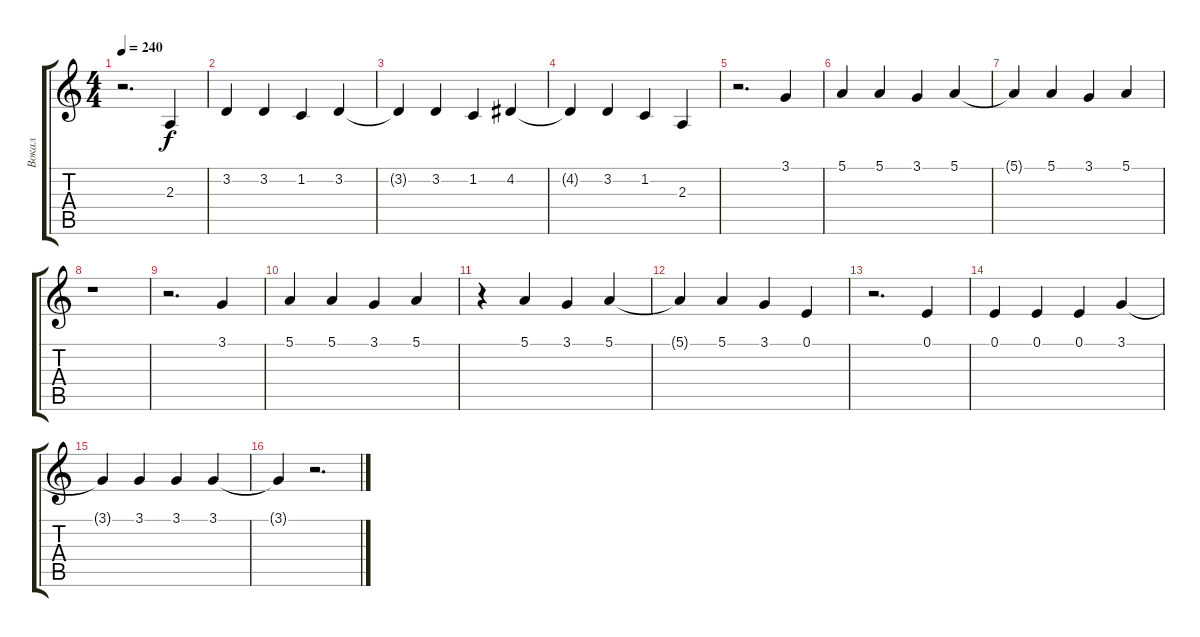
\track ("Вокал" "Вокал") {instrument lead1square}
\staff {score tabs}
\tuning (E4 B3 G3 D3 A2 E2) {hide}
\ts (4 4)
\tempo 240
\clef g2
\ks c
r.2{d dy f} 2.3.4 |
3.2.4 3.2.4 1.2.4 3.2.4 |
3.2{t}.4 3.2.4 1.2.4 4.2.4 |
4.2{t}.4 3.2.4 1.2.4 2.3.4 |
r.2{d} 3.1.4 |
5.1.4 5.1.4 3.1.4 5.1.4 |
5.1{t}.4 5.1.4 3.1.4 5.1.4 |
r.1 |
r.2{d} 3.1.4 |
5.1.4 5.1.4 3.1.4 5.1.4 |
r.4 5.1.4 3.1.4 5.1.4 |
5.1{t}.4 5.1.4 3.1.4 0.1.4 |
r.2{d} 0.1.4 |
0.1.4 0.1.4 0.1.4 3.1.4 |
3.1{t}.4 3.1.4 3.1.4 3.1.4 |
3.1{t}.4 r.2{d}
